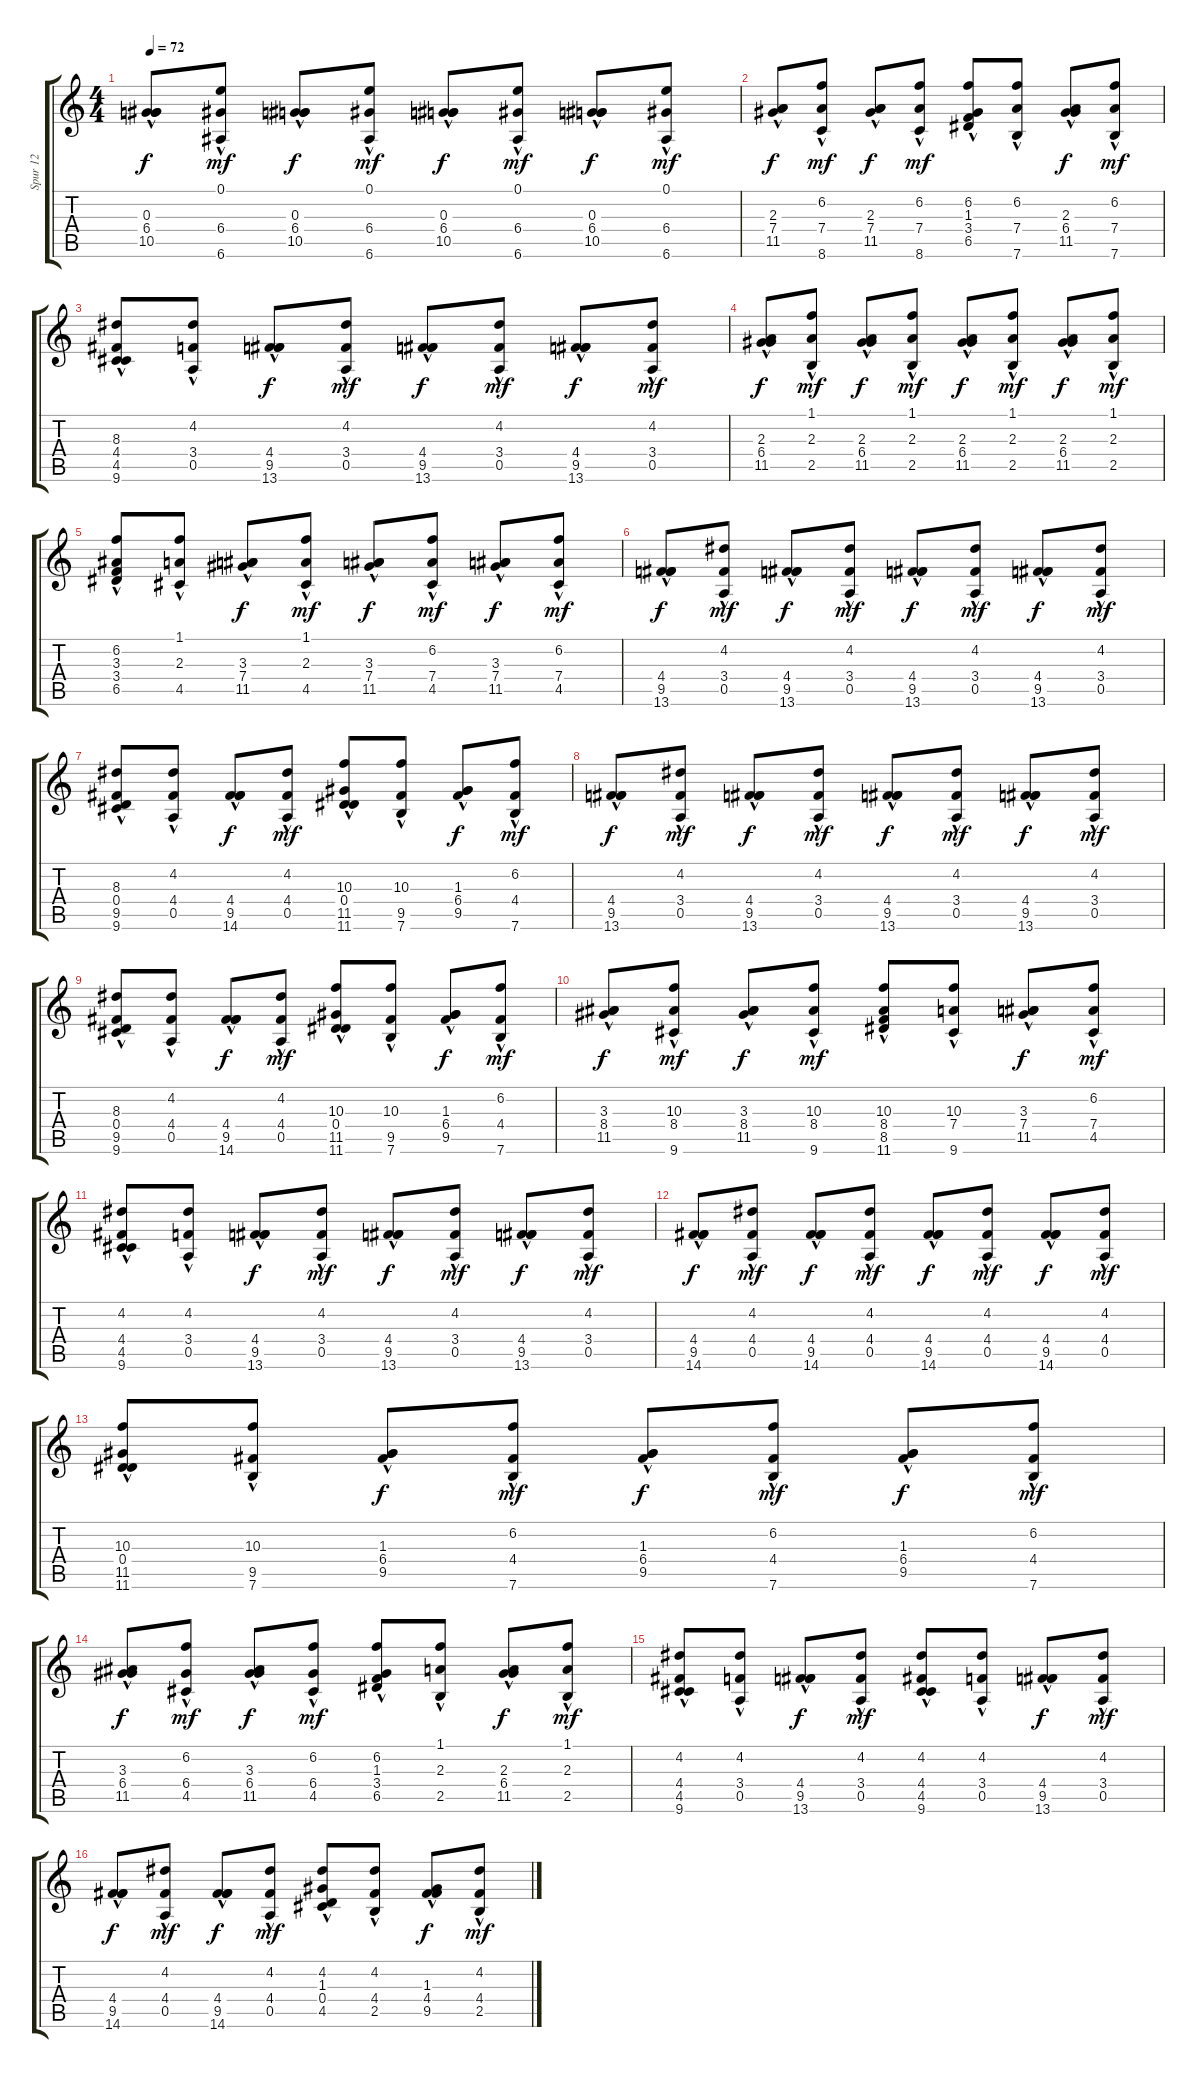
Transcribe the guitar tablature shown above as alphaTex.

\track ("Spur 12" "Spur 12") {instrument acousticguitarnylon}
\staff {score tabs}
\tuning (E4 B3 G3 D3 A2 E2) {hide}
\ts (4 4)
\tempo 72
\clef g2
\ks c
(0.3 6.4 10.5{hac}).8{dy f} (0.1 6.4 6.6{hac}).8{dy mf} (0.3 6.4 10.5{hac}).8{dy f} (0.1 6.4 6.6{hac}).8{dy mf} (0.3 6.4 10.5{hac}).8{dy f} (0.1 6.4 6.6{hac}).8{dy mf} (0.3 6.4 10.5{hac}).8{dy f} (0.1 6.4 6.6{hac}).8{dy mf} |
(2.3 7.4 11.5{hac}).8{dy f} (6.2 7.4 8.6{hac}).8{dy mf} (2.3 7.4 11.5{hac}).8{dy f} (6.2 7.4 8.6{hac}).8{dy mf} (6.2 1.3 3.4 6.5{hac}).8 (6.2 7.4 7.6{hac}).8 (2.3 6.4 11.5{hac}).8{dy f} (6.2 7.4 7.6{hac}).8{dy mf} |
(8.3 4.4 4.5 9.6{hac}).8 (4.2 3.4 0.5{hac}).8 (4.4 9.5{hac} 13.6).8{dy f} (4.2 3.4 0.5{hac}).8{dy mf} (4.4 9.5{hac} 13.6).8{dy f} (4.2 3.4 0.5{hac}).8{dy mf} (4.4 9.5{hac} 13.6).8{dy f} (4.2 3.4 0.5{hac}).8{dy mf} |
(2.3 6.4 11.5{hac}).8{dy f} (1.1 2.3 2.5{hac}).8{dy mf} (2.3 6.4 11.5{hac}).8{dy f} (1.1 2.3 2.5{hac}).8{dy mf} (2.3 6.4 11.5{hac}).8{dy f} (1.1 2.3 2.5{hac}).8{dy mf} (2.3 6.4 11.5{hac}).8{dy f} (1.1 2.3 2.5{hac}).8{dy mf} |
(6.2 3.3 3.4 6.5{hac}).8 (1.1 2.3 4.5{hac}).8 (3.3 7.4 11.5{hac}).8{dy f} (1.1 2.3 4.5{hac}).8{dy mf} (3.3 7.4 11.5{hac}).8{dy f} (6.2 7.4 4.5{hac}).8{dy mf} (3.3 7.4 11.5{hac}).8{dy f} (6.2 7.4 4.5{hac}).8{dy mf} |
(4.4 9.5{hac} 13.6).8{dy f} (4.2 3.4 0.5{hac}).8{dy mf} (4.4 9.5{hac} 13.6).8{dy f} (4.2 3.4 0.5{hac}).8{dy mf} (4.4 9.5{hac} 13.6).8{dy f} (4.2 3.4 0.5{hac}).8{dy mf} (4.4 9.5{hac} 13.6).8{dy f} (4.2 3.4 0.5{hac}).8{dy mf} |
(8.3 0.4 9.5 9.6{hac}).8 (4.2 4.4 0.5{hac}).8 (4.4 9.5 14.6{hac}).8{dy f} (4.2 4.4 0.5{hac}).8{dy mf} (10.3 0.4 11.5 11.6{hac}).8 (10.3 9.5 7.6{hac}).8 (1.3 6.4{hac} 9.5).8{dy f} (6.2 4.4 7.6{hac}).8{dy mf} |
(4.4 9.5{hac} 13.6).8{dy f} (4.2 3.4 0.5{hac}).8{dy mf} (4.4 9.5{hac} 13.6).8{dy f} (4.2 3.4 0.5{hac}).8{dy mf} (4.4 9.5{hac} 13.6).8{dy f} (4.2 3.4 0.5{hac}).8{dy mf} (4.4 9.5{hac} 13.6).8{dy f} (4.2 3.4 0.5{hac}).8{dy mf} |
(8.3 0.4 9.5 9.6{hac}).8 (4.2 4.4 0.5{hac}).8 (4.4 9.5 14.6{hac}).8{dy f} (4.2 4.4 0.5{hac}).8{dy mf} (10.3 0.4 11.5 11.6{hac}).8 (10.3 9.5 7.6{hac}).8 (1.3 6.4{hac} 9.5).8{dy f} (6.2 4.4 7.6{hac}).8{dy mf} |
(3.3 8.4 11.5{hac}).8{dy f} (10.3 8.4 9.6{hac}).8{dy mf} (3.3 8.4 11.5{hac}).8{dy f} (10.3 8.4 9.6{hac}).8{dy mf} (10.3 8.4 8.5 11.6{hac}).8 (10.3 7.4 9.6{hac}).8 (3.3 7.4 11.5{hac}).8{dy f} (6.2 7.4 4.5{hac}).8{dy mf} |
(4.2 4.4 4.5 9.6{hac}).8 (4.2 3.4 0.5{hac}).8 (4.4 9.5{hac} 13.6).8{dy f} (4.2 3.4 0.5{hac}).8{dy mf} (4.4 9.5{hac} 13.6).8{dy f} (4.2 3.4 0.5{hac}).8{dy mf} (4.4 9.5{hac} 13.6).8{dy f} (4.2 3.4 0.5{hac}).8{dy mf} |
(4.4 9.5 14.6{hac}).8{dy f} (4.2 4.4 0.5{hac}).8{dy mf} (4.4 9.5 14.6{hac}).8{dy f} (4.2 4.4 0.5{hac}).8{dy mf} (4.4 9.5 14.6{hac}).8{dy f} (4.2 4.4 0.5{hac}).8{dy mf} (4.4 9.5 14.6{hac}).8{dy f} (4.2 4.4 0.5{hac}).8{dy mf} |
(10.3 0.4 11.5 11.6{hac}).8 (10.3 9.5 7.6{hac}).8 (1.3 6.4{hac} 9.5).8{dy f} (6.2 4.4 7.6{hac}).8{dy mf} (1.3 6.4{hac} 9.5).8{dy f} (6.2 4.4 7.6{hac}).8{dy mf} (1.3 6.4{hac} 9.5).8{dy f} (6.2 4.4 7.6{hac}).8{dy mf} |
(3.3 6.4 11.5{hac}).8{dy f} (6.2 6.4 4.5{hac}).8{dy mf} (3.3 6.4 11.5{hac}).8{dy f} (6.2 6.4 4.5{hac}).8{dy mf} (6.2 1.3 3.4 6.5{hac}).8 (1.1 2.3 2.5{hac}).8 (2.3 6.4 11.5{hac}).8{dy f} (1.1 2.3 2.5{hac}).8{dy mf} |
(4.2 4.4 4.5 9.6{hac}).8 (4.2 3.4 0.5{hac}).8 (4.4 9.5{hac} 13.6).8{dy f} (4.2 3.4 0.5{hac}).8{dy mf} (4.2 4.4 4.5 9.6{hac}).8 (4.2 3.4 0.5{hac}).8 (4.4 9.5{hac} 13.6).8{dy f} (4.2 3.4 0.5{hac}).8{dy mf} |
(4.4 9.5 14.6{hac}).8{dy f} (4.2 4.4 0.5{hac}).8{dy mf} (4.4 9.5 14.6{hac}).8{dy f} (4.2 4.4 0.5{hac}).8{dy mf} (4.2 1.3 0.4 4.5{hac}).8 (4.2 4.4 2.5{hac}).8 (1.3 4.4 9.5{hac}).8{dy f} (4.2 4.4 2.5{hac}).8{dy mf}
